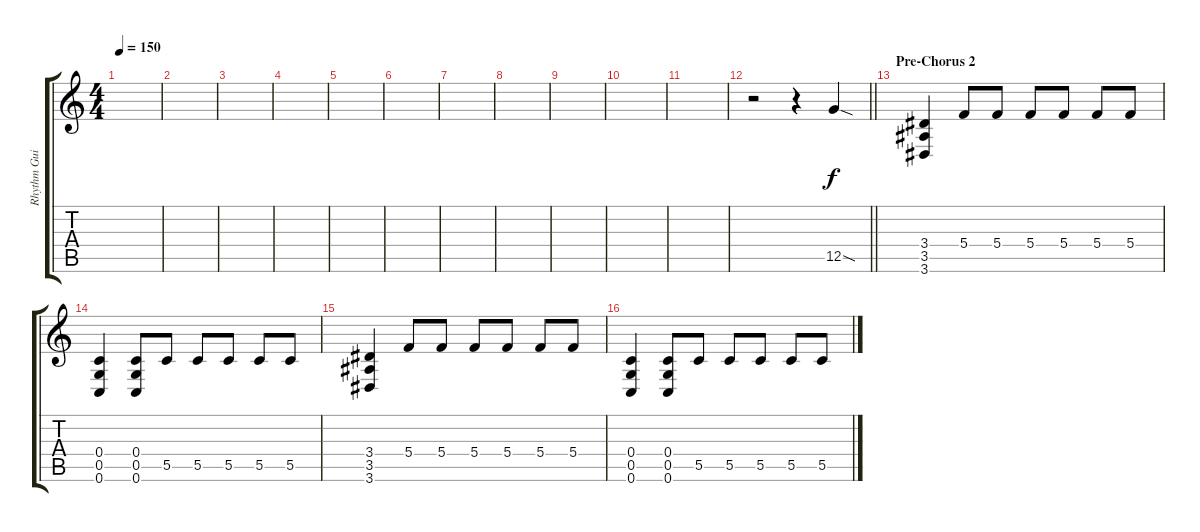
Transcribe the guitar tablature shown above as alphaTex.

\track ("Rhythm Guitar" "Rhythm Gui") {instrument overdrivenguitar}
\staff {score tabs}
\tuning (E4 C4 G3 C3 G2 C2) {hide}
\ts (4 4)
\tempo 150
\clef g2
\ks c
|
|
|
|
|
|
|
|
|
|
|
\barLineRight lightlight
r.2 r.4 12.5{sod}.4 |
\section ("" "Pre-Chorus 2")
(3.4 3.5 3.6).4 5.4.8 5.4.8 5.4.8 5.4.8 5.4.8 5.4.8 |
(0.4 0.5 0.6).4 (0.4 0.5 0.6).8 5.5.8 5.5.8 5.5.8 5.5.8 5.5.8 |
(3.4 3.5 3.6).4 5.4.8 5.4.8 5.4.8 5.4.8 5.4.8 5.4.8 |
(0.4 0.5 0.6).4 (0.4 0.5 0.6).8 5.5.8 5.5.8 5.5.8 5.5.8 5.5.8
